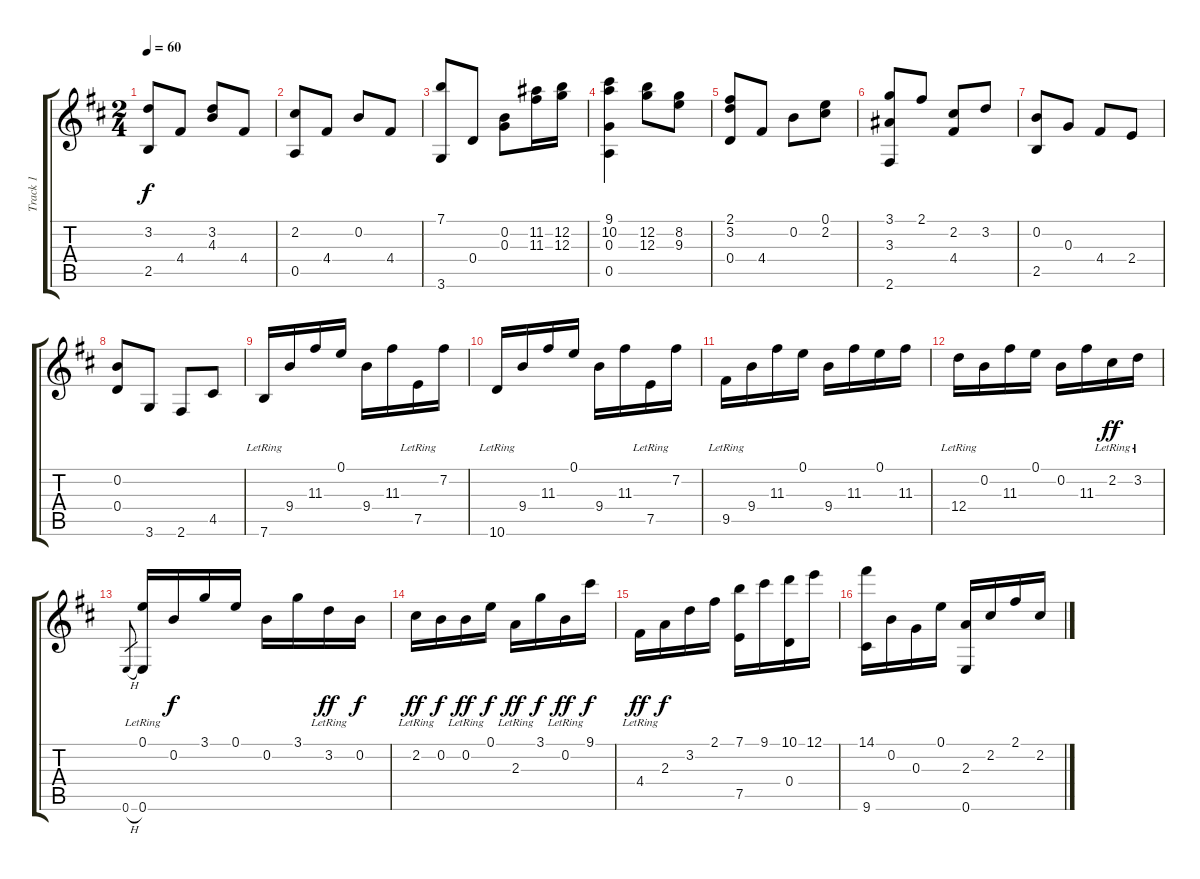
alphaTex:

\track ("Track 1" "Track 1") {instrument acousticguitarsteel}
\staff {score tabs}
\tuning (E4 B3 G3 D3 A2 E2) {hide}
\ts (2 4)
\tempo 60
\clef g2
\ks d
(3.2 2.5).8{dy f} 4.4.8 (3.2 4.3).8 4.4.8 |
(2.2 0.5).8 4.4.8 0.2.8 4.4.8 |
(7.1 3.6).8 0.4.8 (0.2 0.3).8 (11.2 11.3).16 (12.2 12.3).16 |
(9.1 10.2 0.3 0.5).4 (12.2 12.3).8 (8.2 9.3).8 |
(2.1 3.2 0.4).8 4.4.8 0.2.8 (0.1 2.2).8 |
(3.1 3.3 2.6).8 2.1.8 (2.2 4.4).8 3.2.8 |
(0.2 2.5).8 0.3.8 4.4.8 2.4.8 |
(0.2 0.4).8 3.6.8 2.6.8 4.5.8 |
7.6{lr}.16 9.4.16 11.3.16 0.1.16 9.4.16 11.3.16 7.5{lr}.16 7.2.16 |
10.6{lr}.16 9.4.16 11.3.16 0.1.16 9.4.16 11.3.16 7.5{lr}.16 7.2.16 |
9.5{lr}.16 9.4.16 11.3.16 0.1.16 9.4.16 11.3.16 0.1.16 11.3.16 |
12.4{lr}.16 0.2.16 11.3.16 0.1.16 0.2.16 11.3.16 2.2{lr}.16{dy ff} 3.2{lr}.16 |
0.6{h}.8{gr} (0.1{lr} 0.6).16 0.2.16{dy f} 3.1.16 0.1.16 0.2.16 3.1.16 3.2{lr}.16{dy ff} 0.2.16{dy f} |
2.2{lr}.16{dy ff} 0.2.16{dy f} 0.2{lr}.16{dy ff} 0.1.16{dy f} 2.3{lr}.16{dy ff} 3.1.16{dy f} 0.2{lr}.16{dy ff} 9.1.16{dy f} |
4.4{lr}.16{dy ff} 2.3.16{dy f} 3.2.16 2.1.16 (7.1 7.5).16 9.1.16 (10.1 0.4).16 12.1.16 |
(14.1 9.6).16 0.2.16 0.3.16 0.1.16 (2.3 0.6).16 2.2.16 2.1.16 2.2.16
